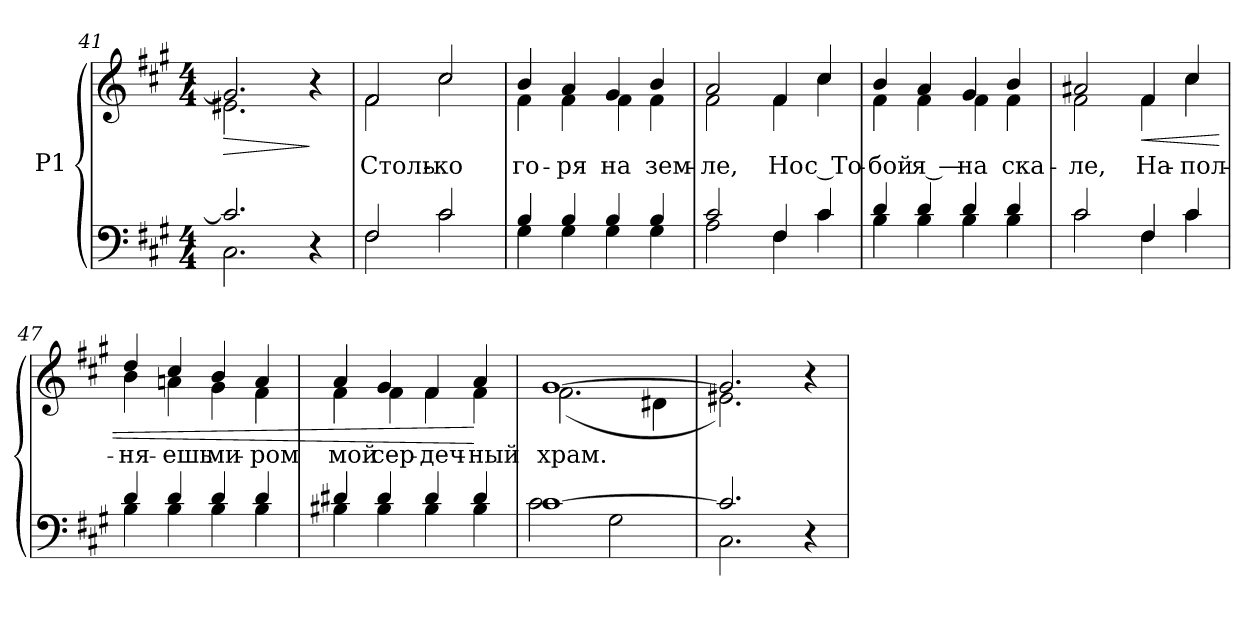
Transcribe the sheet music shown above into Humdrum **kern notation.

**kern	**kern	**text	**dynam
*part1	*part1	*part1	*part1
*staff2	*staff1	*staff1	*staff1/2
*I"P1	*	*	*
*clefF4	*clefG2	*	*
*k[f#c#g#]	*k[f#c#g#]	*	*
*f#:	*f#:	*	*
*M4/4	*M4/4	*	*
=41	=41	=41	=41
*^	*	*	*
!	!	!	!	!LO:HP:b
*	*	*^	*	*
2.c#i/]	2.C#i\	2.g#i/]	2.e#Xi\	.	>
4r	4ryy	4r	4ryy	.	]
=42	=42	=42	=42	=42	=42
!	!	!	!	!LO:LY:b:color=#000000	!
2F#i/	2F#i\	2f#i/	2f#i\	Столь-	.
!	!	!	!	!LO:LY:b:color=#000000	!
2c#i/	2c#i\	2cc#i/	2cc#i\	-ко	.
!!LO:LB:g=z	!!
=43	=43	=43	=43	=43	=43
!	!	!	!	!LO:LY:b:color=#000000	!
4Bi/	4G#i\	4bi/	4f#i\	го-	.
!	!	!	!	!LO:LY:b:color=#000000	!
4Bi/	4G#i\	4ai/	4f#i\	-ря	.
!	!	!	!	!LO:LY:b:color=#000000	!
4Bi/	4G#i\	4g#i/	4f#i\	на	.
!	!	!	!	!LO:LY:b:color=#000000	!
4Bi/	4G#i\	4bi/	4f#i\	зем-	.
=44	=44	=44	=44	=44	=44
!	!	!	!	!LO:LY:b:color=#000000	!
2c#i/	2Ai\	2ai/	2f#i\	-ле,	.
!	!	!	!	!LO:LY:b:color=#000000	!
4F#i/	4F#i\	4f#i/	4f#i\	Но	.
!	!	!	!	!LO:LY:b:color=#000000	!
4c#i/	4c#i\	4cc#i/	4cc#i\	с То-	.
=45	=45	=45	=45	=45	=45
!	!	!	!	!LO:LY:b:color=#000000	!
4di/	4Bi\	4bi/	4f#i\	-бой	.
!	!	!	!	!LO:LY:b:color=#000000	!
4di/	4Bi\	4ai/	4f#i\	я —	.
!	!	!	!	!LO:LY:b:color=#000000	!
4di/	4Bi\	4g#i/	4f#i\	на	.
!	!	!	!	!LO:LY:b:color=#000000	!
4di/	4Bi\	4bi/	4f#i\	ска-	.
=46	=46	=46	=46	=46	=46
!	!	!	!	!LO:LY:b:color=#000000	!
2c#i/	2c#i\	2a#Xi/	2f#i\	-ле,	.
!	!	!	!	!LO:LY:b:color=#000000	!LO:HP:b
4F#i/	4F#i\	4f#i/	4f#i\	На-	<
!	!	!	!	!LO:LY:b:color=#000000	!
4c#i/	4c#i\	4cc#i/	4cc#i\	-пол-	.
=47	=47	=47	=47	=47	=47
!	!	!	!	!LO:LY:b:color=#000000	!
4di/	4Bi\	4ddi/	4bi\	-ня-	.
!	!	!	!	!LO:LY:b:color=#000000	!
4di/	4Bi\	4cc#i/	4ani\	-ешь	.
!	!	!	!	!LO:LY:b:color=#000000	!
4di/	4Bi\	4bi/	4g#i\	ми-	.
!	!	!	!	!LO:LY:b:color=#000000	!
4di/	4Bi\	4ai/	4f#i\	-ром	.
!!LO:PB:g=z	!!
=48	=48	=48	=48	=48	=48
!	!	!	!	!LO:LY:b:color=#000000	!
4d#Xi/	4B#Xi\	4ai/	4f#i\	мой	.
!	!	!	!	!LO:LY:b:color=#000000	!
4d#i/	4B#i\	4g#i/	4f#i\	сер-	.
!	!	!	!	!LO:LY:b:color=#000000	!
4d#i/	4B#i\	4f#i/	4f#i\	-деч-	.
!	!	!	!	!LO:LY:b:color=#000000	!
4d#i/	4B#i\	4ai/	4f#i\	-ный	[
=49	=49	=49	=49	=49	=49
!	!	!	!	!LO:LY:b:color=#000000	!
[>1c#i	2c#i\	[>1g#i	(2.f#i\	храм.	.
.	2G#i\	.	.	.	.
.	.	.	4d#Xi\	.	.
=50	=50	=50	=50	=50	=50
2.c#i/]	2.C#i\	2.g#i/]	2.e#Xi\)	.	.
4r	4ryy	4r	4ryy	.	.
*v	*v	*	*	*	*
*	*v	*v	*	*
=	=	=	=
*-	*-	*-	*-
